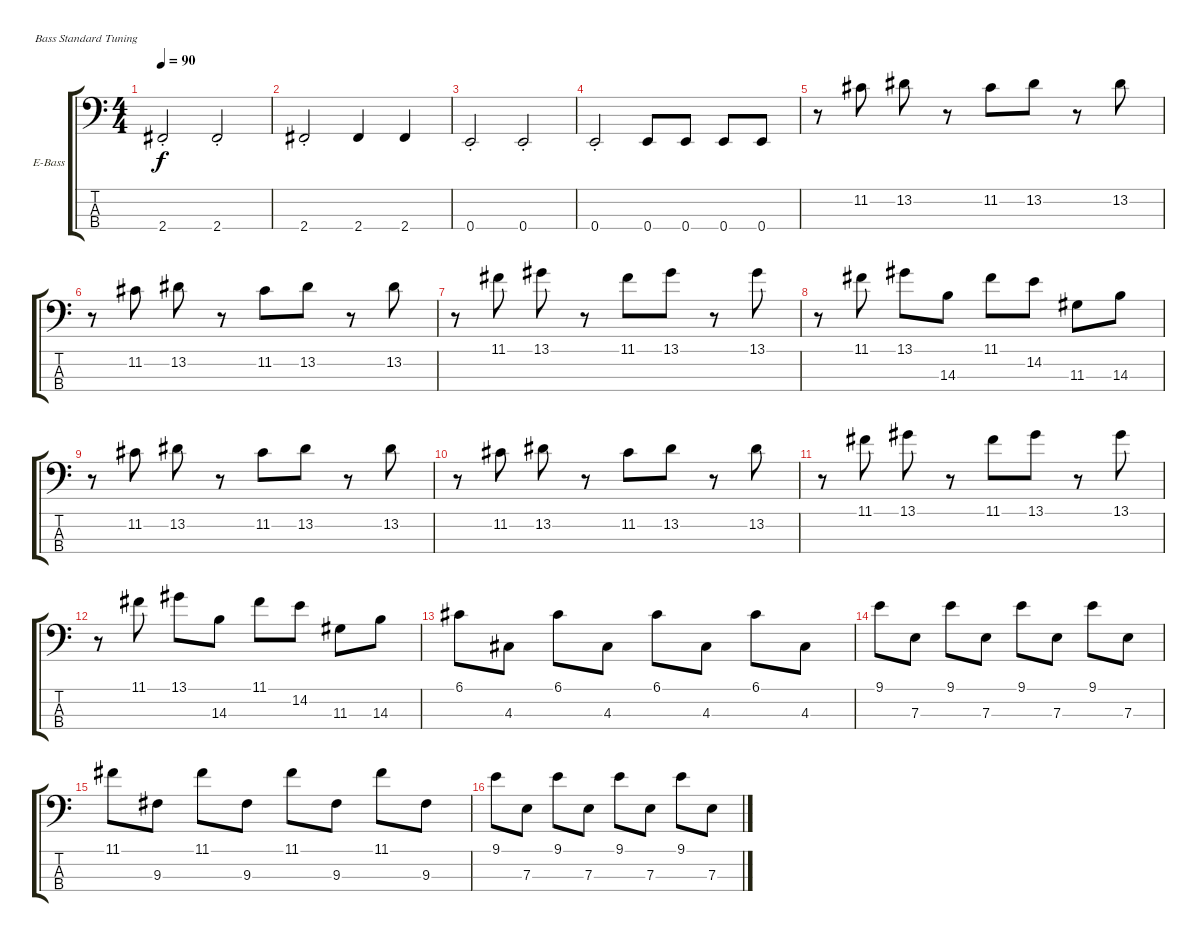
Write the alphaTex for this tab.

\bracketExtendMode groupsimilarinstruments
\firstSystemTrackNameOrientation horizontal
\otherSystemsTrackNameOrientation horizontal
\track ("bass" "E-Bass") {mute instrument electricbassfinger}
\staff {score tabs}
\tuning (G2 D2 A1 E1)
\ts (4 4)
\tempo 90
\clef f4
\ks c
2.4{st}.2{dy f} 2.4{st}.2 |
2.4{st}.2 2.4.4 2.4.4 |
0.4{st}.2 0.4{st}.2 |
0.4{st}.2 0.4.8 0.4.8 0.4.8 0.4.8 |
r.8 11.2.8 13.2.8 r.8 11.2.8 13.2.8 r.8 13.2.8 |
\scale
0.366501 r.8 11.2.8 13.2.8 r.8 11.2.8 13.2.8 r.8 13.2.8 |
\scale
0.318408 r.8 11.1.8 13.1.8 r.8 11.1.8 13.1.8 r.8 13.1.8 |
\scale
0.315091 r.8 11.1.8 13.1.8 14.3.8 11.1.8 14.2.8 11.3.8 14.3.8 |
r.8 11.2.8 13.2.8 r.8 11.2.8 13.2.8 r.8 13.2.8 |
r.8 11.2.8 13.2.8 r.8 11.2.8 13.2.8 r.8 13.2.8 |
r.8 11.1.8 13.1.8 r.8 11.1.8 13.1.8 r.8 13.1.8 |
r.8 11.1.8 13.1.8 14.3.8 11.1.8 14.2.8 11.3.8 14.3.8 |
6.1.8 4.3.8 6.1.8 4.3.8 6.1.8 4.3.8 6.1.8 4.3.8 |
9.1.8 7.3.8 9.1.8 7.3.8 9.1.8 7.3.8 9.1.8 7.3.8 |
11.1.8 9.3.8 11.1.8 9.3.8 11.1.8 9.3.8 11.1.8 9.3.8 |
9.1.8 7.3.8 9.1.8 7.3.8 9.1.8 7.3.8 9.1.8 7.3.8
